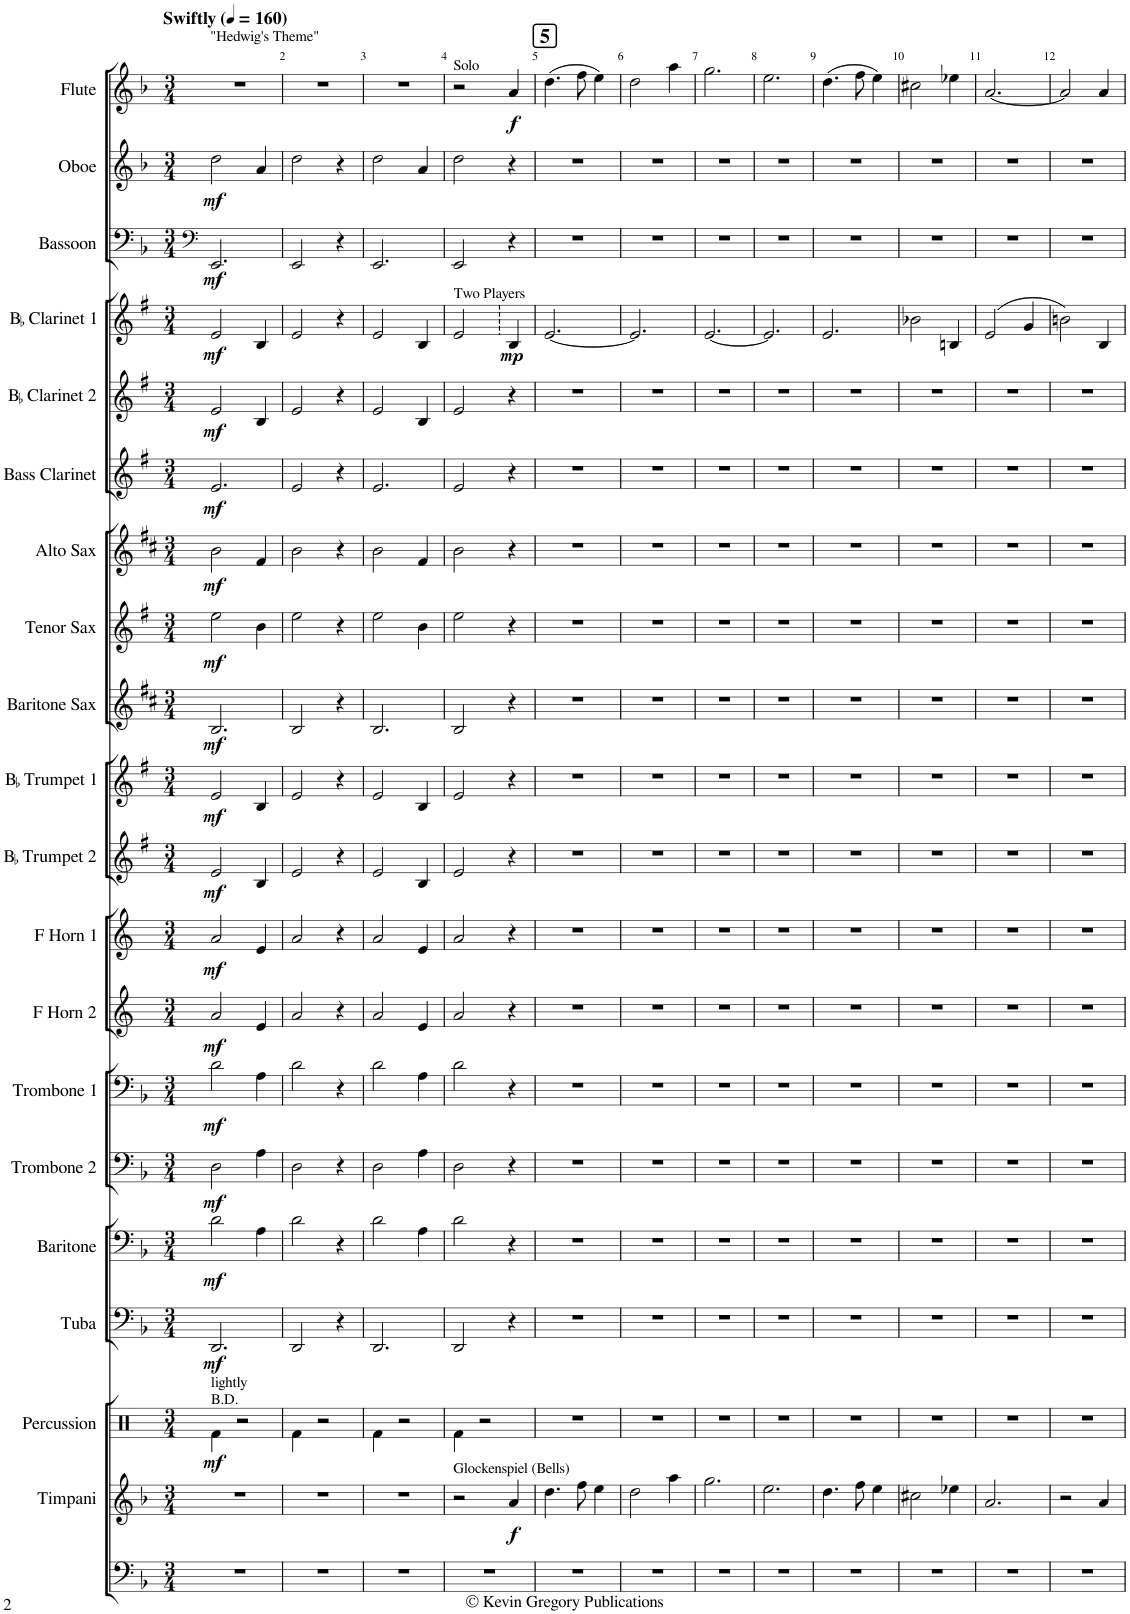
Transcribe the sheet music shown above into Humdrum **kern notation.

**kern	**kern	**dynam	**kern	**dynam	**kern	**dynam	**kern	**dynam	**kern	**dynam	**kern	**dynam	**kern	**dynam	**kern	**dynam	**kern	**dynam	**kern	**dynam	**kern	**dynam	**kern	**dynam	**kern	**dynam	**kern	**dynam	**kern	**dynam	**kern	**dynam	**kern	**dynam	**kern	**dynam	**kern	**dynam
*part20	*part19	*part19	*part18	*part18	*part17	*part17	*part16	*part16	*part15	*part15	*part14	*part14	*part13	*part13	*part12	*part12	*part11	*part11	*part10	*part10	*part9	*part9	*part8	*part8	*part7	*part7	*part6	*part6	*part5	*part5	*part4	*part4	*part3	*part3	*part2	*part2	*part1	*part1
*staff20	*staff19	*staff19	*staff18	*staff18	*staff17	*staff17	*staff16	*staff16	*staff15	*staff15	*staff14	*staff14	*staff13	*staff13	*staff12	*staff12	*staff11	*staff11	*staff10	*staff10	*staff9	*staff9	*staff8	*staff8	*staff7	*staff7	*staff6	*staff6	*staff5	*staff5	*staff4	*staff4	*staff3	*staff3	*staff2	*staff2	*staff1	*staff1
*I"Timpani	*I"Timpani	*	*I"Percussion	*	*I"Tuba	*	*I"Baritone	*	*I"Trombone 2	*	*I"Trombone 1	*	*I"F Horn 2	*	*I"F Horn 1	*	*I"BaccidentalFlat Trumpet 2	*	*I"BaccidentalFlat Trumpet 1	*	*I"Baritone Sax	*	*I"Tenor Sax	*	*I"Alto Sax	*	*I"Bass Clarinet	*	*I"BaccidentalFlat Clarinet 2	*	*I"BaccidentalFlat Clarinet 1	*	*I"Bassoon	*	*I"Oboe	*	*I"Flute	*
*I'Timp	*I'Timp.	*	*I'Perc.	*	*I'Tba.	*	*	*	*I'Trb. 2	*	*I'Trb. 1	*	*I'F Hn. 2	*	*I'F Hn. 1	*	*I'BaccidentalFlat Tpt. 2	*	*I'BaccidentalFlat Tpt. 1	*	*I'Bari. Sax.	*	*I'T. Sax.	*	*I'A. Sax.	*	*I'B. Cl.	*	*I'BaccidentalFlat Cl. 2	*	*I'BaccidentalFlat Cl. 1	*	*I'Bsn.	*	*I'Ob.	*	*I'Fl.	*
*clefF4	*clefG2	*	*clefX	*	*clefF4	*	*clefF4	*	*clefF4	*	*clefF4	*	*clefG2	*	*clefG2	*	*clefG2	*	*clefG2	*	*clefG2	*	*clefG2	*	*clefG2	*	*clefG2	*	*clefG2	*	*clefG2	*	*clefF4	*	*clefG2	*	*clefG2	*
*	*Trd-14c-24	*	*	*	*	*	*	*	*	*	*	*	*Trd4c7	*	*Trd4c7	*	*Trd1c2	*	*Trd1c2	*	*Trd12c21	*	*Trd8c14	*	*Trd5c9	*	*Trd8c14	*	*Trd1c2	*	*Trd1c2	*	*	*	*	*	*	*
*k[b-]	*k[b-]	*	*k[]	*	*k[b-]	*	*k[b-]	*	*k[b-]	*	*k[b-]	*	*k[]	*	*k[]	*	*k[f#]	*	*k[f#]	*	*k[f#c#]	*	*k[f#]	*	*k[f#c#]	*	*k[f#]	*	*k[f#]	*	*k[f#]	*	*k[b-]	*	*k[b-]	*	*k[b-]	*
*M3/4	*M3/4	*	*M3/4	*	*M3/4	*	*M3/4	*	*M3/4	*	*M3/4	*	*M3/4	*	*M3/4	*	*M3/4	*	*M3/4	*	*M3/4	*	*M3/4	*	*M3/4	*	*M3/4	*	*M3/4	*	*M3/4	*	*M3/4	*	*M3/4	*	*M3/4	*
*MM160	*MM160	*	*MM160	*	*MM160	*	*MM160	*	*MM160	*	*MM160	*	*MM160	*	*MM160	*	*MM160	*	*MM160	*	*MM160	*	*MM160	*	*MM160	*	*MM160	*	*MM160	*	*MM160	*	*MM160	*	*MM160	*	*MM160	*
=1	=1	=1	=1	=1	=1	=1	=1	=1	=1	=1	=1	=1	=1	=1	=1	=1	=1	=1	=1	=1	=1	=1	=1	=1	=1	=1	=1	=1	=1	=1	=1	=1	=1	=1	=1	=1	=1	=1
!	!	!	!	!	!	!	!	!	!	!	!	!	!	!	!	!	!	!	!	!	!	!	!	!	!	!	!	!	!	!	!	!	!	!	!	!	!LO:TX:a:B:t=Swiftly	!
!	!	!	!	!	!	!	!	!	!	!	!	!	!	!	!	!	!	!	!	!	!	!	!	!	!	!	!	!	!	!	!	!	!	!	!	!	!LO:TX:a:t="Hedwig's Theme"	!
!	!	!	!LO:TX:a:t=B.D.	!	!	!	!	!	!	!	!	!	!	!	!	!	!	!	!	!	!	!	!	!	!	!	!	!	!	!	!	!	!	!	!	!	!	!
!	!	!	!LO:TX:a:t=lightly	!	!	!	!	!	!	!	!	!	!	!	!	!	!	!	!	!	!	!	!	!	!	!	!	!	!	!	!	!	!	!	!	!	!	!
!	!	!	!	!LO:DY:b	!	!LO:DY:b	!	!LO:DY:b	!	!LO:DY:b	!	!LO:DY:b	!	!LO:DY:b	!	!LO:DY:b	!	!LO:DY:b	!	!LO:DY:b	!	!LO:DY:b	!	!LO:DY:b	!	!LO:DY:b	!	!LO:DY:b	!	!LO:DY:b	!	!LO:DY:b	!	!LO:DY:b	!	!LO:DY:b	!	!
2.r	2.r	.	4Rf\	mf	2.DD/	mf	2d\	mf	2D\	mf	2d\	mf	2a/	mf	2a/	mf	2e/	mf	2e/	mf	2.B/	mf	2ee\	mf	2b\	mf	2.e/	mf	2e/	mf	2e/	mf	2.EE/	mf	2dd\	mf	2.r	.
.	.	.	2r	.	.	.	.	.	.	.	.	.	.	.	.	.	.	.	.	.	.	.	.	.	.	.	.	.	.	.	.	.	.	.	.	.	.	.
.	.	.	.	.	.	.	4A\	.	4A\	.	4A\	.	4e/	.	4e/	.	4B/	.	4B/	.	.	.	4b\	.	4f#/	.	.	.	4B/	.	4B/	.	.	.	4a/	.	.	.
=2	=2	=2	=2	=2	=2	=2	=2	=2	=2	=2	=2	=2	=2	=2	=2	=2	=2	=2	=2	=2	=2	=2	=2	=2	=2	=2	=2	=2	=2	=2	=2	=2	=2	=2	=2	=2	=2	=2
2.r	2.r	.	4Rf\	.	2DD/	.	2d\	.	2D\	.	2d\	.	2a/	.	2a/	.	2e/	.	2e/	.	2B/	.	2ee\	.	2b\	.	2e/	.	2e/	.	2e/	.	2EE/	.	2dd\	.	2.r	.
.	.	.	2r	.	.	.	.	.	.	.	.	.	.	.	.	.	.	.	.	.	.	.	.	.	.	.	.	.	.	.	.	.	.	.	.	.	.	.
.	.	.	.	.	4r	.	4r	.	4r	.	4r	.	4r	.	4r	.	4r	.	4r	.	4r	.	4r	.	4r	.	4r	.	4r	.	4r	.	4r	.	4r	.	.	.
=3	=3	=3	=3	=3	=3	=3	=3	=3	=3	=3	=3	=3	=3	=3	=3	=3	=3	=3	=3	=3	=3	=3	=3	=3	=3	=3	=3	=3	=3	=3	=3	=3	=3	=3	=3	=3	=3	=3
2.r	2.r	.	4Rf\	.	2.DD/	.	2d\	.	2D\	.	2d\	.	2a/	.	2a/	.	2e/	.	2e/	.	2.B/	.	2ee\	.	2b\	.	2.e/	.	2e/	.	2e/	.	2.EE/	.	2dd\	.	2.r	.
.	.	.	2r	.	.	.	.	.	.	.	.	.	.	.	.	.	.	.	.	.	.	.	.	.	.	.	.	.	.	.	.	.	.	.	.	.	.	.
.	.	.	.	.	.	.	4A\	.	4A\	.	4A\	.	4e/	.	4e/	.	4B/	.	4B/	.	.	.	4b\	.	4f#/	.	.	.	4B/	.	4B/	.	.	.	4a/	.	.	.
=4	=4	=4	=4	=4	=4	=4	=4	=4	=4	=4	=4	=4	=4	=4	=4	=4	=4	=4	=4	=4	=4	=4	=4	=4	=4	=4	=4	=4	=4	=4	=4	=4	=4	=4	=4	=4	=4	=4
!	!	!	!	!	!	!	!	!	!	!	!	!	!	!	!	!	!	!	!	!	!	!	!	!	!	!	!	!	!	!	!	!	!	!	!	!	!LO:TX:a:t=Solo	!
!	!	!	!	!	!	!	!	!	!	!	!	!	!	!	!	!	!	!	!	!	!	!	!	!	!	!	!	!	!	!	!LO:TX:a:t=Two Players	!	!	!	!	!	!	!
!	!LO:TX:a:t=Glockenspiel (Bells)	!	!	!	!	!	!	!	!	!	!	!	!	!	!	!	!	!	!	!	!	!	!	!	!	!	!	!	!	!	!	!	!	!	!	!	!	!
2.r	2r	.	4Rf\	.	2DD/	.	2d\	.	2D\	.	2d\	.	2a/	.	2a/	.	2e/	.	2e/	.	2B/	.	2ee\	.	2b\	.	2e/	.	2e/	.	2e/	.	2EE/	.	2dd\	.	2r	.
.	.	.	2r	.	.	.	.	.	.	.	.	.	.	.	.	.	.	.	.	.	.	.	.	.	.	.	.	.	.	.	.	.	.	.	.	.	.	.
!	!	!LO:DY:b	!	!	!	!	!	!	!	!	!	!	!	!	!	!	!	!	!	!	!	!	!	!	!	!	!	!	!	!	!	!LO:DY:b	!	!	!	!	!	!LO:DY:b
.	4a/	f	.	.	4r	.	4r	.	4r	.	4r	.	4r	.	4r	.	4r	.	4r	.	4r	.	4r	.	4r	.	4r	.	4r	.	4B/	mp	4r	.	4r	.	4a/	f
=5	=5	=5	=5	=5	=5	=5	=5	=5	=5	=5	=5	=5	=5	=5	=5	=5	=5	=5	=5	=5	=5	=5	=5	=5	=5	=5	=5	=5	=5	=5	=5	=5	=5	=5	=5	=5	=5	=5
!	!	!	!	!	!	!	!	!	!	!	!	!	!	!	!	!	!	!	!	!	!	!	!	!	!	!	!	!	!	!	!	!	!	!	!	!	!LO:TX:a:B:t=5	!
2.r	4.dd\	.	2.r	.	2.r	.	2.r	.	2.r	.	2.r	.	2.r	.	2.r	.	2.r	.	2.r	.	2.r	.	2.r	.	2.r	.	2.r	.	2.r	.	[2.e/	.	2.r	.	2.r	.	(4.dd\	.
.	8ff\	.	.	.	.	.	.	.	.	.	.	.	.	.	.	.	.	.	.	.	.	.	.	.	.	.	.	.	.	.	.	.	.	.	.	.	8ff\	.
.	4ee\	.	.	.	.	.	.	.	.	.	.	.	.	.	.	.	.	.	.	.	.	.	.	.	.	.	.	.	.	.	.	.	.	.	.	.	4ee\)	.
=6	=6	=6	=6	=6	=6	=6	=6	=6	=6	=6	=6	=6	=6	=6	=6	=6	=6	=6	=6	=6	=6	=6	=6	=6	=6	=6	=6	=6	=6	=6	=6	=6	=6	=6	=6	=6	=6	=6
2.r	2dd\	.	2.r	.	2.r	.	2.r	.	2.r	.	2.r	.	2.r	.	2.r	.	2.r	.	2.r	.	2.r	.	2.r	.	2.r	.	2.r	.	2.r	.	2.e/]	.	2.r	.	2.r	.	2dd\	.
.	4aa\	.	.	.	.	.	.	.	.	.	.	.	.	.	.	.	.	.	.	.	.	.	.	.	.	.	.	.	.	.	.	.	.	.	.	.	4aa\	.
=7	=7	=7	=7	=7	=7	=7	=7	=7	=7	=7	=7	=7	=7	=7	=7	=7	=7	=7	=7	=7	=7	=7	=7	=7	=7	=7	=7	=7	=7	=7	=7	=7	=7	=7	=7	=7	=7	=7
2.r	2.gg\	.	2.r	.	2.r	.	2.r	.	2.r	.	2.r	.	2.r	.	2.r	.	2.r	.	2.r	.	2.r	.	2.r	.	2.r	.	2.r	.	2.r	.	[2.e/	.	2.r	.	2.r	.	2.gg\	.
=8	=8	=8	=8	=8	=8	=8	=8	=8	=8	=8	=8	=8	=8	=8	=8	=8	=8	=8	=8	=8	=8	=8	=8	=8	=8	=8	=8	=8	=8	=8	=8	=8	=8	=8	=8	=8	=8	=8
2.r	2.ee\	.	2.r	.	2.r	.	2.r	.	2.r	.	2.r	.	2.r	.	2.r	.	2.r	.	2.r	.	2.r	.	2.r	.	2.r	.	2.r	.	2.r	.	2.e/]	.	2.r	.	2.r	.	2.ee\	.
=9	=9	=9	=9	=9	=9	=9	=9	=9	=9	=9	=9	=9	=9	=9	=9	=9	=9	=9	=9	=9	=9	=9	=9	=9	=9	=9	=9	=9	=9	=9	=9	=9	=9	=9	=9	=9	=9	=9
2.r	4.dd\	.	2.r	.	2.r	.	2.r	.	2.r	.	2.r	.	2.r	.	2.r	.	2.r	.	2.r	.	2.r	.	2.r	.	2.r	.	2.r	.	2.r	.	2.e/	.	2.r	.	2.r	.	(4.dd\	.
.	8ff\	.	.	.	.	.	.	.	.	.	.	.	.	.	.	.	.	.	.	.	.	.	.	.	.	.	.	.	.	.	.	.	.	.	.	.	8ff\	.
.	4ee\	.	.	.	.	.	.	.	.	.	.	.	.	.	.	.	.	.	.	.	.	.	.	.	.	.	.	.	.	.	.	.	.	.	.	.	4ee\)	.
=10	=10	=10	=10	=10	=10	=10	=10	=10	=10	=10	=10	=10	=10	=10	=10	=10	=10	=10	=10	=10	=10	=10	=10	=10	=10	=10	=10	=10	=10	=10	=10	=10	=10	=10	=10	=10	=10	=10
2.r	2cc#X\	.	2.r	.	2.r	.	2.r	.	2.r	.	2.r	.	2.r	.	2.r	.	2.r	.	2.r	.	2.r	.	2.r	.	2.r	.	2.r	.	2.r	.	2b-X\	.	2.r	.	2.r	.	2cc#X\	.
.	4ee-X\	.	.	.	.	.	.	.	.	.	.	.	.	.	.	.	.	.	.	.	.	.	.	.	.	.	.	.	.	.	4Bn/	.	.	.	.	.	4ee-X\	.
=11	=11	=11	=11	=11	=11	=11	=11	=11	=11	=11	=11	=11	=11	=11	=11	=11	=11	=11	=11	=11	=11	=11	=11	=11	=11	=11	=11	=11	=11	=11	=11	=11	=11	=11	=11	=11	=11	=11
2.r	2.a/	.	2.r	.	2.r	.	2.r	.	2.r	.	2.r	.	2.r	.	2.r	.	2.r	.	2.r	.	2.r	.	2.r	.	2.r	.	2.r	.	2.r	.	(2e/	.	2.r	.	2.r	.	[2.a/	.
.	.	.	.	.	.	.	.	.	.	.	.	.	.	.	.	.	.	.	.	.	.	.	.	.	.	.	.	.	.	.	4g/	.	.	.	.	.	.	.
=12	=12	=12	=12	=12	=12	=12	=12	=12	=12	=12	=12	=12	=12	=12	=12	=12	=12	=12	=12	=12	=12	=12	=12	=12	=12	=12	=12	=12	=12	=12	=12	=12	=12	=12	=12	=12	=12	=12
2.r	2r	.	2.r	.	2.r	.	2.r	.	2.r	.	2.r	.	2.r	.	2.r	.	2.r	.	2.r	.	2.r	.	2.r	.	2.r	.	2.r	.	2.r	.	2bn\)	.	2.r	.	2.r	.	2a/]	.
.	4a/	.	.	.	.	.	.	.	.	.	.	.	.	.	.	.	.	.	.	.	.	.	.	.	.	.	.	.	.	.	4B/	.	.	.	.	.	4a/	.
=	=	=	=	=	=	=	=	=	=	=	=	=	=	=	=	=	=	=	=	=	=	=	=	=	=	=	=	=	=	=	=	=	=	=	=	=	=	=
*-	*-	*-	*-	*-	*-	*-	*-	*-	*-	*-	*-	*-	*-	*-	*-	*-	*-	*-	*-	*-	*-	*-	*-	*-	*-	*-	*-	*-	*-	*-	*-	*-	*-	*-	*-	*-	*-	*-
